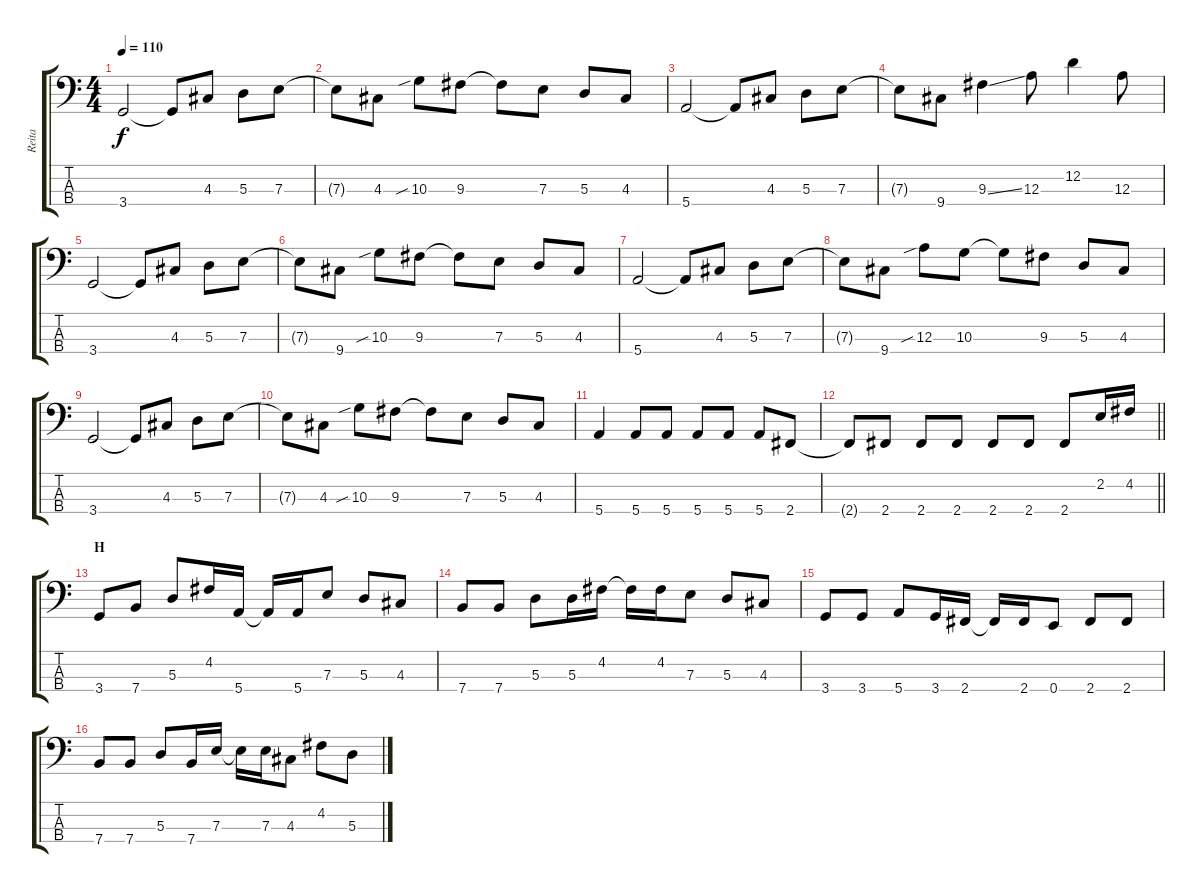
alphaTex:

\track ("Reita" "Reita") {instrument electricbasspick}
\staff {score tabs}
\tuning (G2 D2 A1 E1) {hide}
\ts (4 4)
\tempo 110
\clef f4
\ks c
3.4.2{dy f} 3.4{t}.8 4.3.8 5.3.8 7.3.8 |
7.3{t}.8 4.3.8 10.3{sib}.8 9.3.8 9.3{t}.8 7.3.8 5.3.8 4.3.8 |
5.4.2 5.4{t}.8 4.3.8 5.3.8 7.3.8 |
7.3{t}.8 9.4.8 9.3{ss}.4 12.3.8 12.2.4 12.3.8 |
3.4.2 3.4{t}.8 4.3.8 5.3.8 7.3.8 |
7.3{t}.8 9.4.8 10.3{sib}.8 9.3.8 9.3{t}.8 7.3.8 5.3.8 4.3.8 |
5.4.2 5.4{t}.8 4.3.8 5.3.8 7.3.8 |
7.3{t}.8 9.4.8 12.3{sib}.8 10.3.8 10.3{t}.8 9.3.8 5.3.8 4.3.8 |
3.4.2 3.4{t}.8 4.3.8 5.3.8 7.3.8 |
7.3{t}.8 4.3.8 10.3{sib}.8 9.3.8 9.3{t}.8 7.3.8 5.3.8 4.3.8 |
5.4.4 5.4.8 5.4.8 5.4.8 5.4.8 5.4.8 2.4.8 |
\barLineRight lightlight
2.4{t}.8 2.4.8 2.4.8 2.4.8 2.4.8 2.4.8 2.4.8 2.2.16 4.2.16 |
\section ("" "H")
3.4.8 7.4.8 5.3.8 4.2.16 5.4.16 5.4{t}.16 5.4.16 7.3.8 5.3.8 4.3.8 |
7.4.8 7.4.8 5.3.8 5.3.16 4.2.16 4.2{t}.16 4.2.16 7.3.8 5.3.8 4.3.8 |
3.4.8 3.4.8 5.4.8 3.4.16 2.4.16 2.4{t}.16 2.4.16 0.4.8 2.4.8 2.4.8 |
7.4.8 7.4.8 5.3.8 7.4.16 7.3.16 7.3{t}.16 7.3.16 4.3.8 4.2.8 5.3.8
